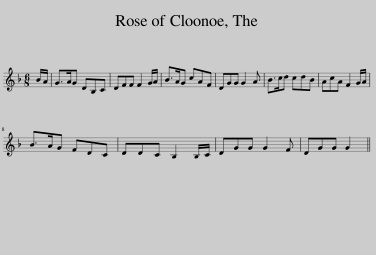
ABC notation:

X:1
L:1/8
M:6/8
I:linebreak $
K:F
V:1 treble
V:1
 B/A/ | G>AG DB,C | DFF F2 G/A/ | B>AG cAF | DGG G2 A | %5
 B>cd cdB | AcA F2 G/A/ |$ B>AG FDC | DDC B,2 B,/C/ | DGG G2 F | %10
 DGG G2 || %11
